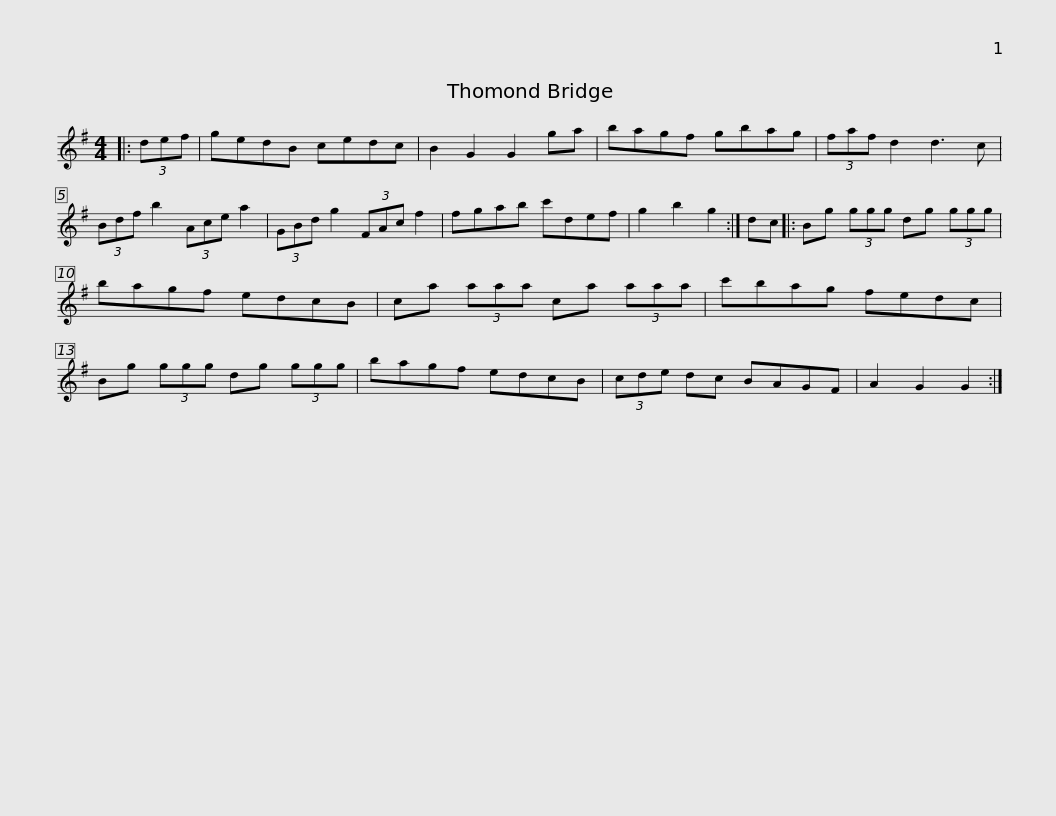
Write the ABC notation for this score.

X:1
L:1/8
M:4/4
I:linebreak $
K:G
V:1 treble
V:1
|: (3def | gedB cedc | B2 G2 G2 ga | bagf gbag | (3faf d2 d3 c | %5
 (3Bdf b2 (3Ace a2 |$ (3GBd g2 (3FAc f2 | fgab c'def | g2 b2 g2 :| dc |: %10
 Bg (3ggg dg (3ggg | bagf edcB |$ ca (3aaa ca (3aaa | c'bag fedc | Bg (3ggg dg (3ggg | %15
 bagf edcB |$ (3cde dc BAGF | A2 G2 G2 :| %18
